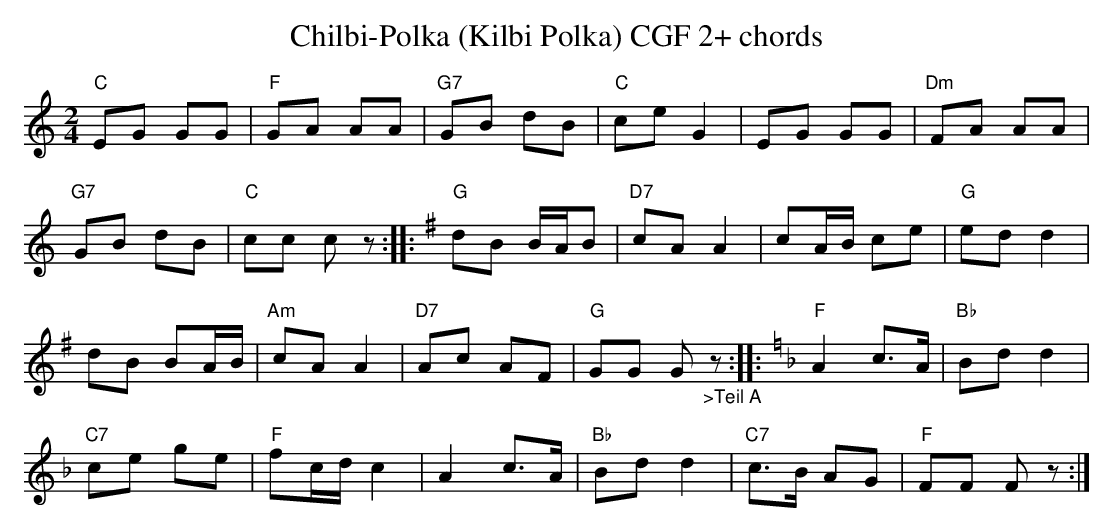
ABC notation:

X:1
T:Chilbi-Polka (Kilbi Polka) CGF 2+ chords
M:2/4
L:1/8
K:Cmaj%%MIDI gchordon
"C"EG GG | "F"GA AA | "G7"GB dB | "C"ceG2 | EG GG | "Dm"FA AA |
"G7"GB dB | "C"cc cz :: [K:Gmaj] "G"dB B/2A/2B | "D7"cAA2 | cA/2B/2 ce | "G"edd2 |
dB BA/2B/2 | "Am"cAA2 | "D7"Ac AF | "G"GG G"_>Teil A"z:: [K:Fmaj] "F"A2 c>A | "Bb"Bdd2 |
"C7"ce ge | "F"fc/2d/2c2 | A2c>A | "Bb"Bdd2 | "C7"c>B AG | "F"FF Fz :|
